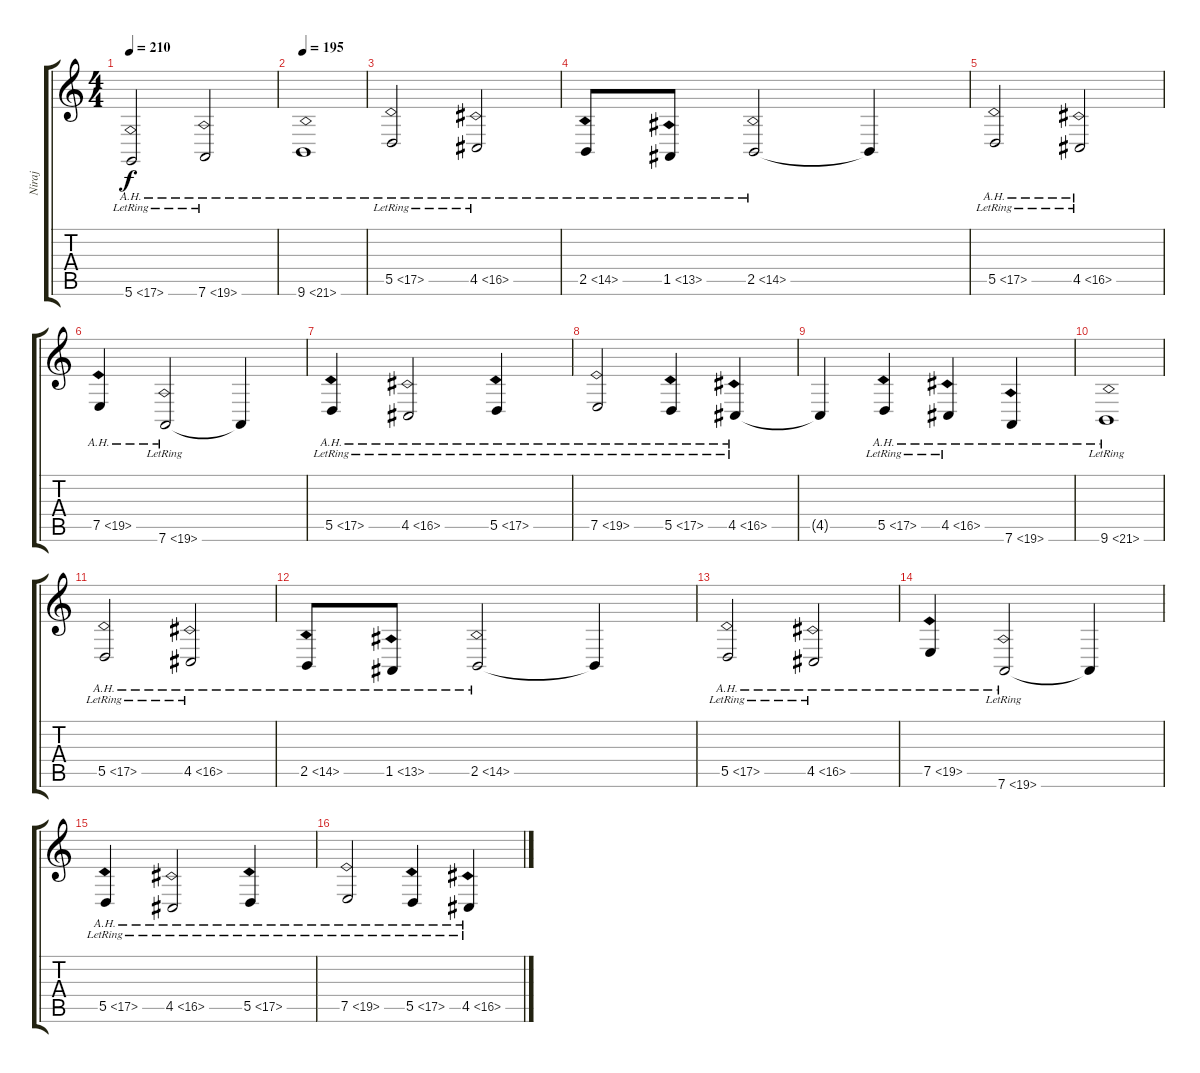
\track ("Niraj" "Niraj") {instrument stringensemble1}
\staff {score tabs}
\tuning (E4 B3 G3 D3 A2 D2) {hide}
\ts (4 4)
\tempo 210
\clef g2
\ks c
5.6{ah 12 lr}.2{dy f} 7.6{ah 12 lr}.2 |
\tempo 195
9.6{ah 12}.1 |
5.5{ah 12 lr}.2 4.5{ah 12 lr}.2 |
2.5{ah 12}.8 1.5{ah 12}.8 2.5{ah 12}.2 2.5{t}.4 |
5.5{ah 12 lr}.2 4.5{ah 12 lr}.2 |
7.5{ah 12}.4 7.6{ah 12 lr}.2 7.6{t}.4 |
5.5{ah 12 lr}.4 4.5{ah 12 lr}.2 5.5{ah 12 lr}.4 |
7.5{ah 12 lr}.2 5.5{ah 12 lr}.4 4.5{ah 12 lr}.4 |
4.5{t}.4 5.5{ah 12 lr}.4 4.5{ah 12 lr}.4 7.6{ah 12}.4 |
9.6{ah 12 lr}.1 |
5.5{ah 12 lr}.2 4.5{ah 12 lr}.2 |
2.5{ah 12}.8 1.5{ah 12}.8 2.5{ah 12}.2 2.5{t}.4 |
5.5{ah 12 lr}.2 4.5{ah 12 lr}.2 |
7.5{ah 12}.4 7.6{ah 12 lr}.2 7.6{t}.4 |
5.5{ah 12 lr}.4 4.5{ah 12 lr}.2 5.5{ah 12 lr}.4 |
7.5{ah 12 lr}.2 5.5{ah 12 lr}.4 4.5{ah 12 lr}.4
